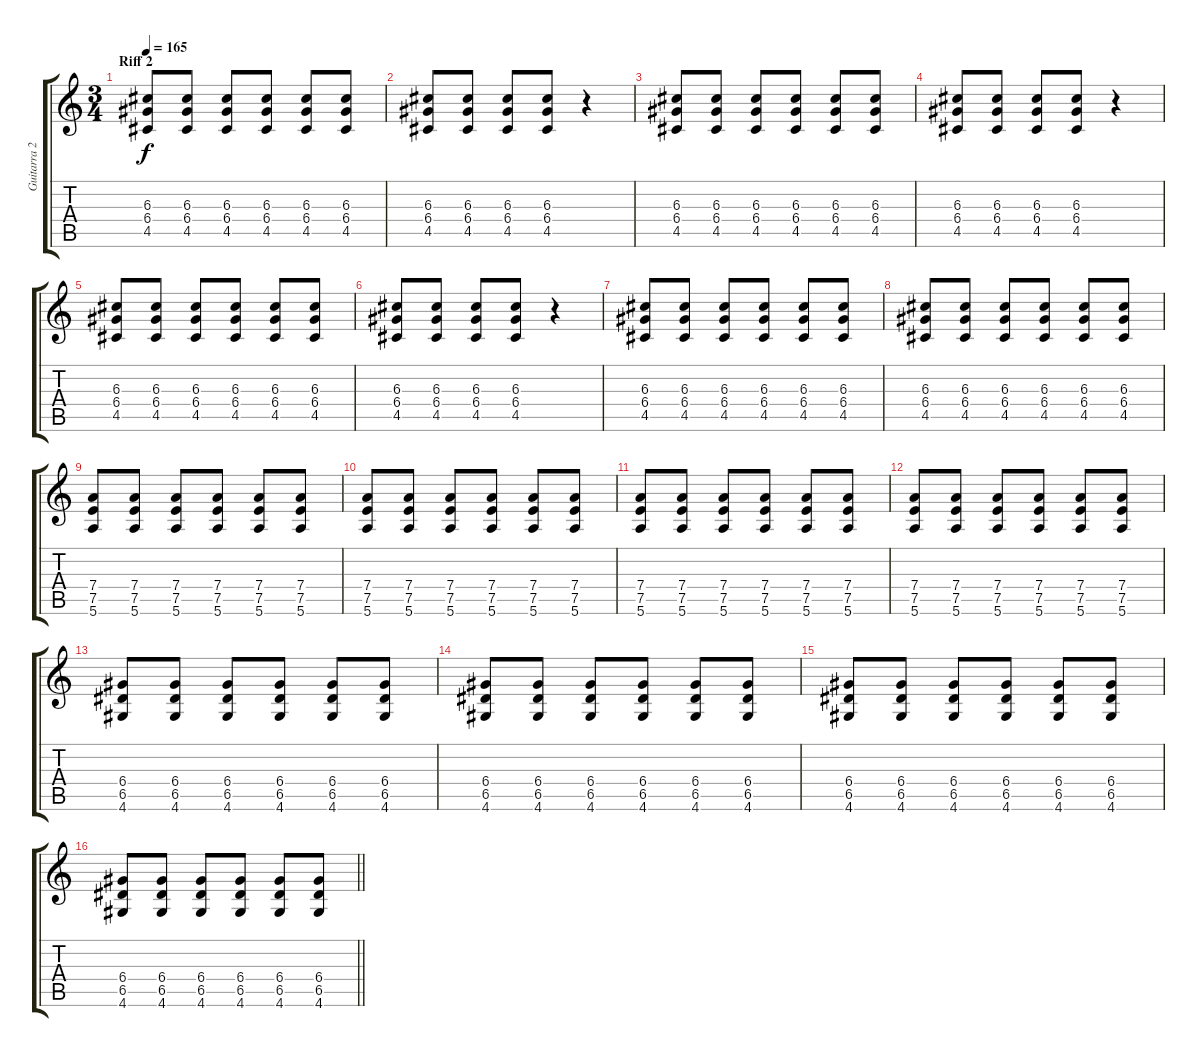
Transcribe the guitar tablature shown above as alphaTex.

\track ("Guitarra 2" "Guitarra 2") {instrument overdrivenguitar}
\staff {score tabs}
\tuning (E4 B3 G3 D3 A2 E2) {hide}
\ts (3 4)
\section ("" "Riff 2")
\tempo 165
\clef g2
\ks c
(6.3 6.4 4.5).8{dy f volume 12} (6.3 6.4 4.5).8 (6.3 6.4 4.5).8 (6.3 6.4 4.5).8 (6.3 6.4 4.5).8 (6.3 6.4 4.5).8 |
(6.3 6.4 4.5).8 (6.3 6.4 4.5).8 (6.3 6.4 4.5).8 (6.3 6.4 4.5).8 r.4 |
(6.3 6.4 4.5).8 (6.3 6.4 4.5).8 (6.3 6.4 4.5).8 (6.3 6.4 4.5).8 (6.3 6.4 4.5).8 (6.3 6.4 4.5).8 |
(6.3 6.4 4.5).8 (6.3 6.4 4.5).8 (6.3 6.4 4.5).8 (6.3 6.4 4.5).8 r.4 |
(6.3 6.4 4.5).8 (6.3 6.4 4.5).8 (6.3 6.4 4.5).8 (6.3 6.4 4.5).8 (6.3 6.4 4.5).8 (6.3 6.4 4.5).8 |
(6.3 6.4 4.5).8 (6.3 6.4 4.5).8 (6.3 6.4 4.5).8 (6.3 6.4 4.5).8 r.4 |
(6.3 6.4 4.5).8 (6.3 6.4 4.5).8 (6.3 6.4 4.5).8 (6.3 6.4 4.5).8 (6.3 6.4 4.5).8 (6.3 6.4 4.5).8 |
(6.3 6.4 4.5).8 (6.3 6.4 4.5).8 (6.3 6.4 4.5).8 (6.3 6.4 4.5).8 (6.3 6.4 4.5).8 (6.3 6.4 4.5).8 |
(7.4 7.5 5.6).8 (7.4 7.5 5.6).8 (7.4 7.5 5.6).8 (7.4 7.5 5.6).8 (7.4 7.5 5.6).8 (7.4 7.5 5.6).8 |
(7.4 7.5 5.6).8 (7.4 7.5 5.6).8 (7.4 7.5 5.6).8 (7.4 7.5 5.6).8 (7.4 7.5 5.6).8 (7.4 7.5 5.6).8 |
(7.4 7.5 5.6).8 (7.4 7.5 5.6).8 (7.4 7.5 5.6).8 (7.4 7.5 5.6).8 (7.4 7.5 5.6).8 (7.4 7.5 5.6).8 |
(7.4 7.5 5.6).8 (7.4 7.5 5.6).8 (7.4 7.5 5.6).8 (7.4 7.5 5.6).8 (7.4 7.5 5.6).8 (7.4 7.5 5.6).8 |
(6.4 6.5 4.6).8 (6.4 6.5 4.6).8 (6.4 6.5 4.6).8 (6.4 6.5 4.6).8 (6.4 6.5 4.6).8 (6.4 6.5 4.6).8 |
(6.4 6.5 4.6).8 (6.4 6.5 4.6).8 (6.4 6.5 4.6).8 (6.4 6.5 4.6).8 (6.4 6.5 4.6).8 (6.4 6.5 4.6).8 |
(6.4 6.5 4.6).8 (6.4 6.5 4.6).8 (6.4 6.5 4.6).8 (6.4 6.5 4.6).8 (6.4 6.5 4.6).8 (6.4 6.5 4.6).8 |
\barLineRight lightlight
(6.4 6.5 4.6).8 (6.4 6.5 4.6).8 (6.4 6.5 4.6).8 (6.4 6.5 4.6).8 (6.4 6.5 4.6).8 (6.4 6.5 4.6).8
